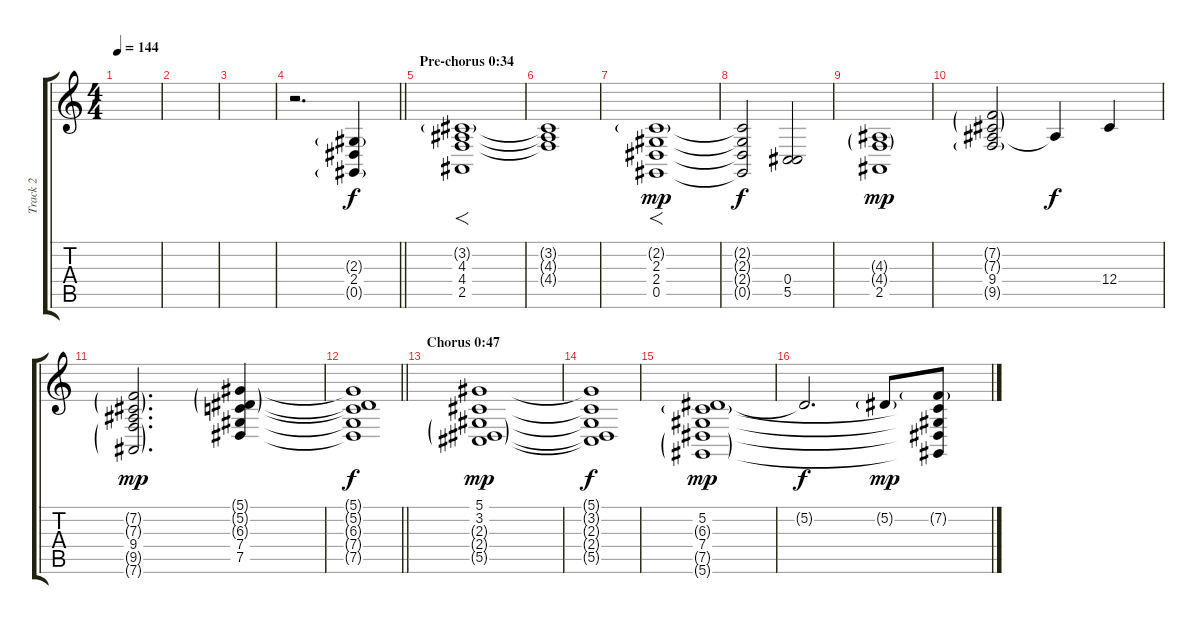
\track ("Track 2" "Track 2") {instrument tremolostrings}
\staff {score tabs}
\tuning (Eb4 Bb3 Gb3 Db3 Ab2 Eb2) {hide}
\ts (4 4)
\tempo 144
\clef g2
\ks c
|
|
|
\barLineRight lightlight
r.2{d} (2.3{g} 2.4 0.5{g}).4 |
\section ("" "Pre-chorus 0:34")
(3.2{g} 4.3 4.4 2.5).1{f} |
(3.2{t} 4.3{t} 4.4{t}).1{dy f} |
(2.2{g} 2.3 2.4 0.5).1{f dy mp} |
(2.2{t} 2.3{t} 2.4{t} 0.5{t}).2{dy f} (0.4 5.5).2 |
(4.3{g} 4.4{g} 2.5).1{dy mp} |
(7.2{g} 7.3{g} 9.4 9.5{g}).2 9.4{t}.4{dy f} 12.4.4 |
(7.2{g} 7.3{g} 9.4 9.5{g} 7.6{g}).2{d dy mp} (5.1{g} 5.2{g} 6.3{g} 7.4 7.5).4 |
\barLineRight lightlight
(5.1{t} 5.2{t} 6.3{t} 7.4{t} 7.5{t}).1{dy f} |
\section ("" "Chorus 0:47")
(5.1 3.2 2.3{g} 2.4{g} 5.5{g}).1{dy mp} |
(5.1{t} 3.2{t} 2.3{t} 2.4{t} 5.5{t}).1{dy f} |
(5.2 6.3{g} 7.4 7.5{g} 5.6{g}).1{dy mp} |
5.2{t}.2{d dy f} 5.2{g}.8{dy mp} (7.2{g} 6.3{t} 7.4{t} 7.5{t} 5.6{t}).8
